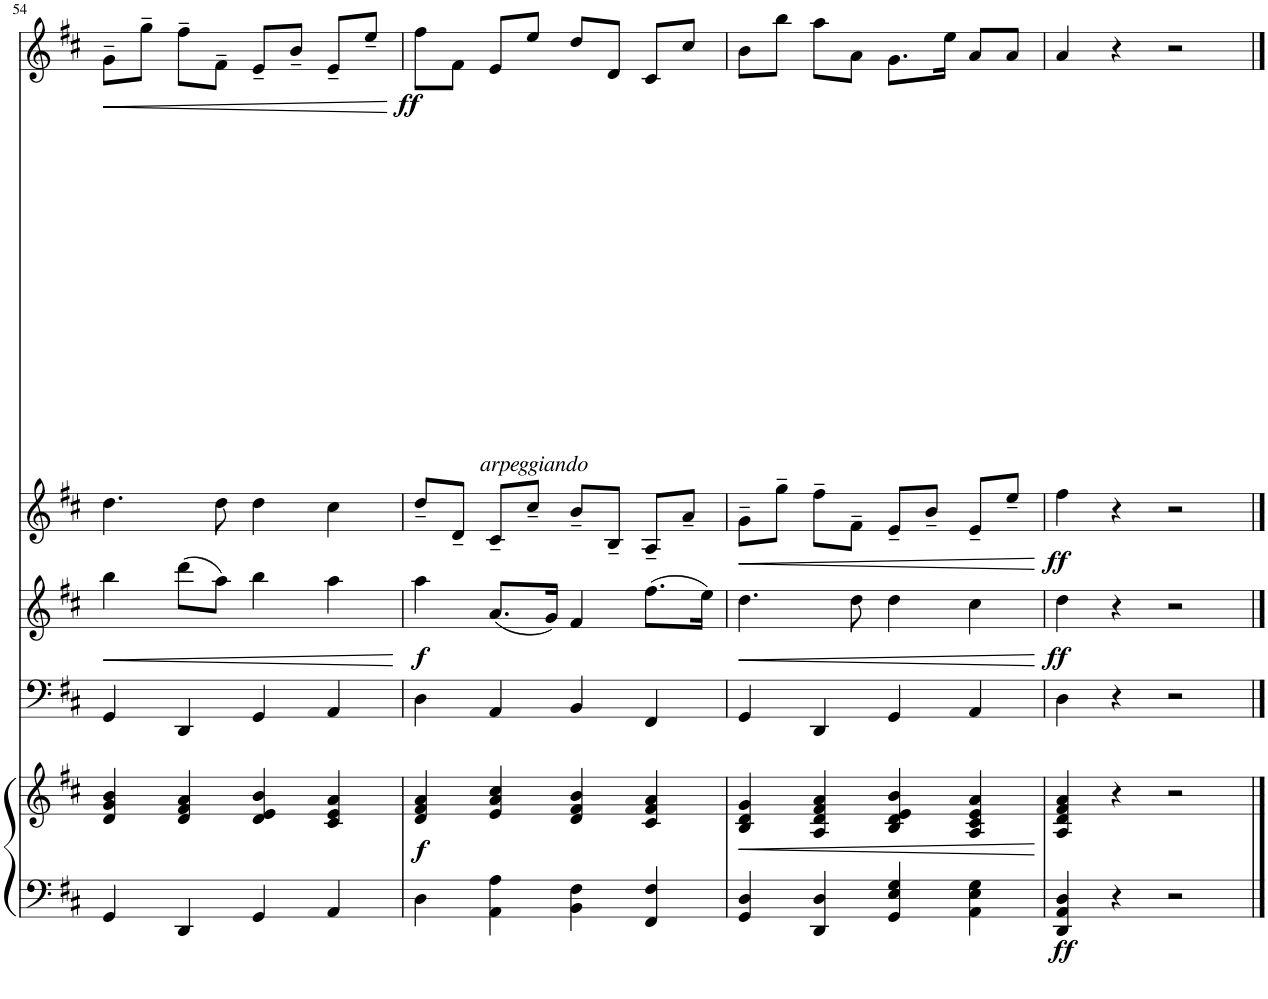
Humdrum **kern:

**kern	**kern	**dynam	**kern	**kern	**dynam	**kern	**dynam	**kern	**dynam
*part5	*part5	*part5	*part4	*part3	*part3	*part2	*part2	*part1	*part1
*staff6	*staff5	*staff5/6	*staff4	*staff3	*staff3	*staff2	*staff2	*staff1	*staff1
*I"Piano	*	*	*I"Violoncello	*I"Violin	*	*I"Violin	*	*I"Violin	*
*I'Pno	*	*	*I'Vc	*I'Vln	*	*I'Vln	*	*I'Vln	*
!!LO:PB:g=z
*clefF4	*clefG2	*	*clefF4	*clefG2	*	*clefG2	*	*clefG2	*
*k[f#c#]	*k[f#c#]	*	*k[f#c#]	*k[f#c#]	*	*k[f#c#]	*	*k[f#c#]	*
*M4/4	*M4/4	*	*M4/4	*M4/4	*	*M4/4	*	*M4/4	*
*met(c)	*met(c)	*	*met(c)	*met(c)	*	*met(c)	*	*met(c)	*
=54	=54	=54	=54	=54	=54	=54	=54	=54	=54
!	!	!	!	!	!LO:HP:b	!	!	!	!LO:HP:b
4GG/	4d/ 4g/ 4b/	.	4GG/	4bb\	<	4.dd\	.	8g~\L	<
.	.	.	.	.	.	.	.	8gg~\J	.
4DD/	4d/ 4f#/ 4a/	.	4DD/	(8ddd\L	.	.	.	8ff#~\L	.
.	.	.	.	8aa\J)	.	8dd\	.	8f#~\J	.
4GG/	4d/ 4e/ 4b/	.	4GG/	4bb\	.	4dd\	.	8e~/L	.
.	.	.	.	.	.	.	.	8b~/J	.
4AA/	4c#/ 4e/ 4a/	.	4AA/	4aa\	.	4cc#\	.	8e~/L	.
.	.	.	.	.	.	.	.	8ee~/J	.
.	.	.	.	.	[	.	.	.	[
=55	=55	=55	=55	=55	=55	=55	=55	=55	=55
!	!	!LO:DY:b	!	!	!LO:DY:b	!	!	!	!LO:DY:b
4D\	4d/ 4f#/ 4a/	f	4D\	4aa\	f	8dd~/L	.	8ff#\L	ff
.	.	.	.	.	.	8d~/J	.	8f#\J	.
!	!	!	!	!	!	!	!	!LO:TX:b:i:t=arpeggiando	!
4AA\ 4A\	4e/ 4a/ 4cc#/	.	4AA/	(8.a/L	.	8c#~/L	.	8e/L	.
.	.	.	.	.	.	8cc#~/J	.	8ee/J	.
.	.	.	.	16g/Jk)	.	.	.	.	.
4BB\ 4F#\	4d/ 4f#/ 4b/	.	4BB/	4f#/	.	8b~/L	.	8dd/L	.
.	.	.	.	.	.	8B~/J	.	8d/J	.
4FF#/ 4F#/	4c#/ 4f#/ 4a/	.	4FF#/	(8.ff#\L	.	8A~/L	.	8c#/L	.
.	.	.	.	.	.	8a~/J	.	8cc#/J	.
.	.	.	.	16ee\Jk)	.	.	.	.	.
=56	=56	=56	=56	=56	=56	=56	=56	=56	=56
!	!	!LO:HP:b	!	!	!LO:HP:b	!	!LO:HP:b	!	!
4GG/ 4D/	4B/ 4d/ 4g/	<	4GG/	4.dd\	<	8g~\L	<	8b\L	.
.	.	.	.	.	.	8gg~\J	.	8bb\J	.
4DD/ 4D/	4A/ 4d/ 4f#/ 4a/	.	4DD/	.	.	8ff#~\L	.	8aa\L	.
.	.	.	.	8dd\	.	8f#~\J	.	8a\J	.
4GG/ 4E/ 4G/	4B/ 4d/ 4e/ 4b/	.	4GG/	4dd\	.	8e~/L	.	8.g\L	.
.	.	.	.	.	.	8b~/J	.	.	.
.	.	.	.	.	.	.	.	16ee\Jk	.
4AA\ 4E\ 4G\	4A/ 4c#/ 4e/ 4a/	.	4AA/	4cc#\	.	8e~/L	.	8a/L	.
.	.	.	.	.	.	8ee~/J	.	8a/J	.
.	.	[	.	.	[	.	[	.	.
=57	=57	=57	=57	=57	=57	=57	=57	=57	=57
!	!	!LO:DY:b=2	!	!	!LO:DY:b	!	!LO:DY:b	!	!
4DD/ 4AA/ 4D/	4A/ 4d/ 4f#/ 4a/	ff	4D\	4dd\	ff	4ff#\	ff	4a/	.
4r	4r	.	4r	4r	.	4r	.	4r	.
2r	2r	.	2r	2r	.	2r	.	2r	.
==	==	==	==	==	==	==	==	==	==
*-	*-	*-	*-	*-	*-	*-	*-	*-	*-
